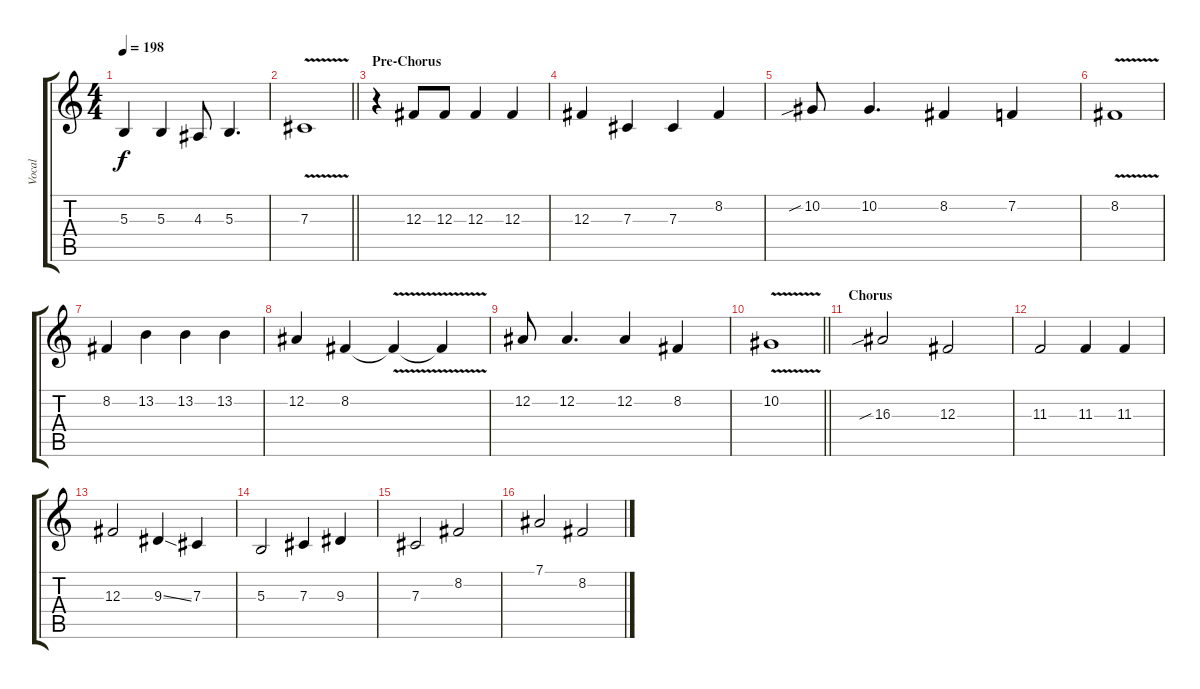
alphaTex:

\track ("Vocal" "Vocal") {instrument clarinet}
\staff {score tabs}
\tuning (Eb4 Bb3 Gb3 Db3 Ab2 Eb2) {hide}
\ts (4 4)
\tempo 198
\clef g2
\ks c
5.3.4{dy f} 5.3.4 4.3.8 5.3.4{d} |
\barLineRight lightlight
7.3{v}.1 |
\section ("" "Pre-Chorus")
r.4 12.3.8 12.3.8 12.3.4 12.3.4 |
12.3.4 7.3.4 7.3.4 8.2.4 |
10.2{sib}.8 10.2.4{d} 8.2.4 7.2.4 |
8.2{v}.1 |
8.2.4 13.2.4 13.2.4 13.2.4 |
12.2.4 8.2.4 8.2{v t}.4 8.2{v t}.4 |
12.2.8 12.2.4{d} 12.2.4 8.2.4 |
\barLineRight lightlight
10.2{v}.1 |
\section ("" "Chorus")
16.3{sib}.2 12.3.2 |
11.3.2 11.3.4 11.3.4 |
12.3.2 9.3{ss}.4 7.3.4 |
5.3.2 7.3.4 9.3.4 |
7.3.2 8.2.2 |
7.1.2 8.2.2
